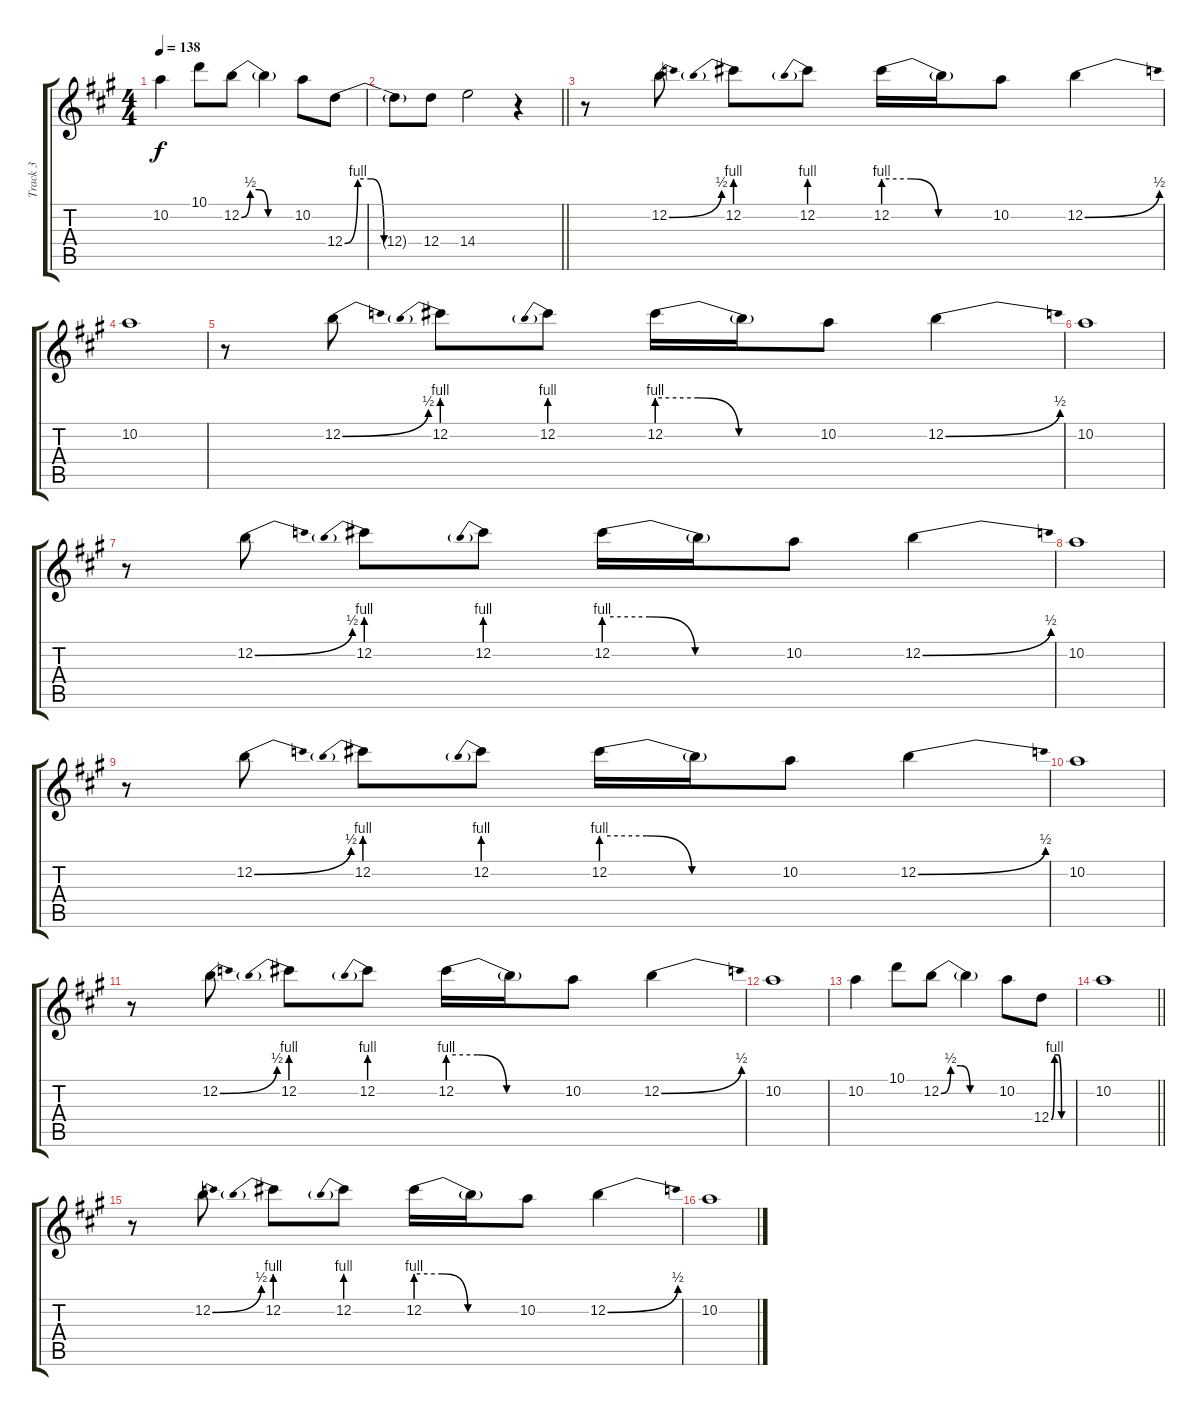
\track ("Track 3" "Track 3") {instrument electricguitarjazz}
\staff {score tabs}
\tuning (E4 B3 G3 D3 A2 E2) {hide}
\ts (4 4)
\tempo 138
\clef g2
\ks a
10.2.4{dy f} 10.1.8 12.2{be (custom 0 0 10 2 20 2 30 0 60 0)}.8 12.2{t}.4 10.2.8 12.4{be (custom 0 0 10 4 20 4 30 0 60 0)}.8 |
\barLineRight lightlight
12.4{t}.8 12.4.8 14.4.2 r.4 |
r.8 12.2{be (bend 0 0 60 2)}.8 12.2{be (prebend 0 4 60 4)}.8 12.2{be (prebend 0 4 60 4)}.8 12.2{be (custom 0 4 15 4 30 0 60 0)}.16 12.2{t}.16 10.2.8 12.2{be (bend 0 0 60 2)}.4 |
10.2.1 |
r.8 12.2{be (bend 0 0 60 2)}.8 12.2{be (prebend 0 4 60 4)}.8 12.2{be (prebend 0 4 60 4)}.8 12.2{be (custom 0 4 15 4 30 0 60 0)}.16 12.2{t}.16 10.2.8 12.2{be (bend 0 0 60 2)}.4 |
10.2.1 |
r.8 12.2{be (bend 0 0 60 2)}.8 12.2{be (prebend 0 4 60 4)}.8 12.2{be (prebend 0 4 60 4)}.8 12.2{be (custom 0 4 15 4 30 0 60 0)}.16 12.2{t}.16 10.2.8 12.2{be (bend 0 0 60 2)}.4 |
10.2.1 |
r.8 12.2{be (bend 0 0 60 2)}.8 12.2{be (prebend 0 4 60 4)}.8 12.2{be (prebend 0 4 60 4)}.8 12.2{be (custom 0 4 15 4 30 0 60 0)}.16 12.2{t}.16 10.2.8 12.2{be (bend 0 0 60 2)}.4 |
10.2.1 |
r.8 12.2{be (bend 0 0 60 2)}.8 12.2{be (prebend 0 4 60 4)}.8 12.2{be (prebend 0 4 60 4)}.8 12.2{be (custom 0 4 15 4 30 0 60 0)}.16 12.2{t}.16 10.2.8 12.2{be (bend 0 0 60 2)}.4 |
10.2.1 |
10.2.4 10.1.8 12.2{be (custom 0 0 10 2 20 2 30 0 60 0)}.8 12.2{t}.4 10.2.8 12.4{be (custom 0 0 10 4 20 4 30 0 60 0)}.8 |
\barLineRight lightlight
10.2.1 |
r.8 12.2{be (bend 0 0 60 2)}.8 12.2{be (prebend 0 4 60 4)}.8 12.2{be (prebend 0 4 60 4)}.8 12.2{be (custom 0 4 15 4 30 0 60 0)}.16 12.2{t}.16 10.2.8 12.2{be (bend 0 0 60 2)}.4 |
10.2.1
